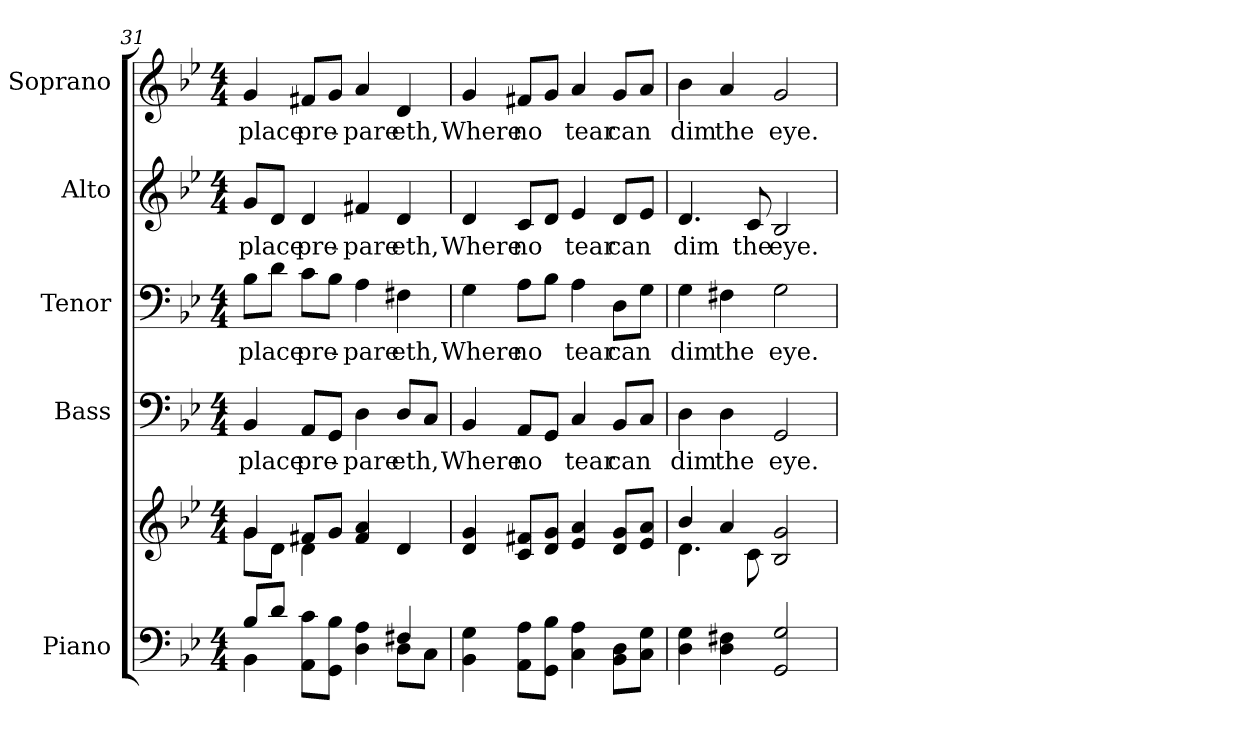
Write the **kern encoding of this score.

**kern	**kern	**kern	**text	**kern	**text	**kern	**text	**kern	**text
*part5	*part5	*part4	*part4	*part3	*part3	*part2	*part2	*part1	*part1
*staff6	*staff5	*staff4	*staff4	*staff3	*staff3	*staff2	*staff2	*staff1	*staff1
*I"Piano	*	*I"Bass	*	*I"Tenor	*	*I"Alto	*	*I"Soprano	*
*I'Pno.	*	*I'B.	*	*I'T.	*	*I'A.	*	*I'S.	*
!!LO:PB:g=z
*clefF4	*clefG2	*clefF4	*	*clefF4	*	*clefG2	*	*clefG2	*
*k[b-e-]	*k[b-e-]	*k[b-e-]	*	*k[b-e-]	*	*k[b-e-]	*	*k[b-e-]	*
*B-:	*B-:	*B-:	*	*B-:	*	*B-:	*	*B-:	*
*M4/4	*M4/4	*M4/4	*	*M4/4	*	*M4/4	*	*M4/4	*
=31	=31	=31	=31	=31	=31	=31	=31	=31	=31
*^	*^	*	*	*	*	*	*	*	*
!	!	!	!	!	!LO:LY:b:color=#000000	!	!	!	!	!	!
!	!	!	!	!	!	!	!LO:LY:b:color=#000000	!	!	!	!
!	!	!	!	!	!	!	!	!	!LO:LY:b:color=#000000	!	!
!	!	!	!	!	!	!	!	!	!	!	!LO:LY:b:color=#000000
8B-i/L	4BB-i\	4gi/	8gi\L	4BB-i/	place	8B-i\L	place	8gi/L	place	4gi/	place
8di/J	.	.	8di\J	.	.	8di\J	.	8di/J	.	.	.
!	!	!	!	!	!LO:LY:b:color=#000000	!	!	!	!	!	!
!	!	!	!	!	!	!	!LO:LY:b:color=#000000	!	!	!	!
!	!	!	!	!	!	!	!	!	!LO:LY:b:color=#000000	!	!
!	!	!	!	!	!	!	!	!	!	!	!LO:LY:b:color=#000000
8AAi\ 8ciL	4ryy	8f#Xi/L	4di\	8AAi/L	pre-	8ci\L	pre-	4di/	pre-	8f#Xi/L	pre-
8GGi\ 8B-iJ	.	8gi/J	.	8GGi/J	.	8B-i\J	.	.	.	8gi/J	.
!	!	!	!	!	!LO:LY:b:color=#000000	!	!	!	!	!	!
!	!	!	!	!	!	!	!LO:LY:b:color=#000000	!	!	!	!
!	!	!	!	!	!	!	!	!	!LO:LY:b:color=#000000	!	!
!	!	!	!	!	!	!	!	!	!	!	!LO:LY:b:color=#000000
4Di\ 4Ai	4ryy	4f#i/ 4ai	2ryy	4Di\	-pare	4Ai\	-pare	4f#Xi/	-pare	4ai/	-pare
!	!	!	!	!	!LO:LY:b:color=#000000	!	!	!	!	!	!
!	!	!	!	!	!	!	!LO:LY:b:color=#000000	!	!	!	!
!	!	!	!	!	!	!	!	!	!LO:LY:b:color=#000000	!	!
!	!	!	!	!	!	!	!	!	!	!	!LO:LY:b:color=#000000
4F#Xi/	8Di\L	4di/	.	8Di/L	eth,	4F#Xi\	eth,	4di/	eth,	4di/	eth,
.	8Ci\J	.	.	8Ci/J	.	.	.	.	.	.	.
*v	*v	*	*	*	*	*	*	*	*	*	*
*	*v	*v	*	*	*	*	*	*	*	*
=32	=32	=32	=32	=32	=32	=32	=32	=32	=32
*^	*	*	*	*	*	*	*	*	*
!	!	!	!	!LO:LY:b:color=#000000	!	!	!	!	!	!
*v	*v	*	*	*	*	*	*	*	*	*
*^	*	*	*	*	*	*	*	*	*
!	!	!	!	!	!	!LO:LY:b:color=#000000	!	!	!	!
*v	*v	*	*	*	*	*	*	*	*	*
*^	*	*	*	*	*	*	*	*	*
!	!	!	!	!	!	!	!	!LO:LY:b:color=#000000	!	!
*v	*v	*	*	*	*	*	*	*	*	*
*^	*	*	*	*	*	*	*	*	*
!	!	!	!	!	!	!	!	!	!	!LO:LY:b:color=#000000
*v	*v	*	*	*	*	*	*	*	*	*
4BB-i\ 4Gi	4di/ 4gi	4BB-i/	Where	4Gi\	Where	4di/	Where	4gi/	Where
!	!	!	!LO:LY:b:color=#000000	!	!	!	!	!	!
!	!	!	!	!	!LO:LY:b:color=#000000	!	!	!	!
!	!	!	!	!	!	!	!LO:LY:b:color=#000000	!	!
!	!	!	!	!	!	!	!	!	!LO:LY:b:color=#000000
8AAi\ 8AiL	8ci/ 8f#XiL	8AAi/L	no	8Ai\L	no	8ci/L	no	8f#Xi/L	no
8GGi\ 8B-iJ	8di/ 8giJ	8GGi/J	.	8B-i\J	.	8di/J	.	8gi/J	.
!	!	!	!LO:LY:b:color=#000000	!	!	!	!	!	!
!	!	!	!	!	!LO:LY:b:color=#000000	!	!	!	!
!	!	!	!	!	!	!	!LO:LY:b:color=#000000	!	!
!	!	!	!	!	!	!	!	!	!LO:LY:b:color=#000000
4Ci\ 4Ai	4e-i/ 4ai	4Ci/	tear	4Ai\	tear	4e-i/	tear	4ai/	tear
!	!	!	!LO:LY:b:color=#000000	!	!	!	!	!	!
!	!	!	!	!	!LO:LY:b:color=#000000	!	!	!	!
!	!	!	!	!	!	!	!LO:LY:b:color=#000000	!	!
!	!	!	!	!	!	!	!	!	!LO:LY:b:color=#000000
8BB-i\ 8DiL	8di/ 8giL	8BB-i/L	can	8Di\L	can	8di/L	can	8gi/L	can
8Ci\ 8GiJ	8e-i/ 8aiJ	8Ci/J	.	8Gi\J	.	8e-i/J	.	8ai/J	.
!!LO:PB:g=z
=33	=33	=33	=33	=33	=33	=33	=33	=33	=33
*	*^	*	*	*	*	*	*	*	*
!	!	!	!	!LO:LY:b:color=#000000	!	!	!	!	!	!
!	!	!	!	!	!	!LO:LY:b:color=#000000	!	!	!	!
!	!	!	!	!	!	!	!	!LO:LY:b:color=#000000	!	!
!	!	!	!	!	!	!	!	!	!	!LO:LY:b:color=#000000
4Di\ 4Gi	4b-i/	4.di\	4Di\	dim	4Gi\	dim	4.di/	dim	4b-i\	dim
!	!	!	!	!LO:LY:b:color=#000000	!	!	!	!	!	!
!	!	!	!	!	!	!LO:LY:b:color=#000000	!	!	!	!
!	!	!	!	!	!	!	!	!	!	!LO:LY:b:color=#000000
4Di\ 4F#Xi	4ai/	.	4Di\	the	4F#Xi\	the	.	.	4ai/	the
!	!	!	!	!	!	!	!	!LO:LY:b:color=#000000	!	!
.	.	8ci\	.	.	.	.	8ci/	the	.	.
!	!	!	!	!LO:LY:b:color=#000000	!	!	!	!	!	!
!	!	!	!	!	!	!LO:LY:b:color=#000000	!	!	!	!
!	!	!	!	!	!	!	!	!LO:LY:b:color=#000000	!	!
!	!	!	!	!	!	!	!	!	!	!LO:LY:b:color=#000000
2GGi/ 2Gi	2B-i/ 2gi	2ryy	2GGi/	eye.	2Gi\	eye.	2B-i/	eye.	2gi/	eye.
*	*v	*v	*	*	*	*	*	*	*	*
=	=	=	=	=	=	=	=	=	=
*-	*-	*-	*-	*-	*-	*-	*-	*-	*-
